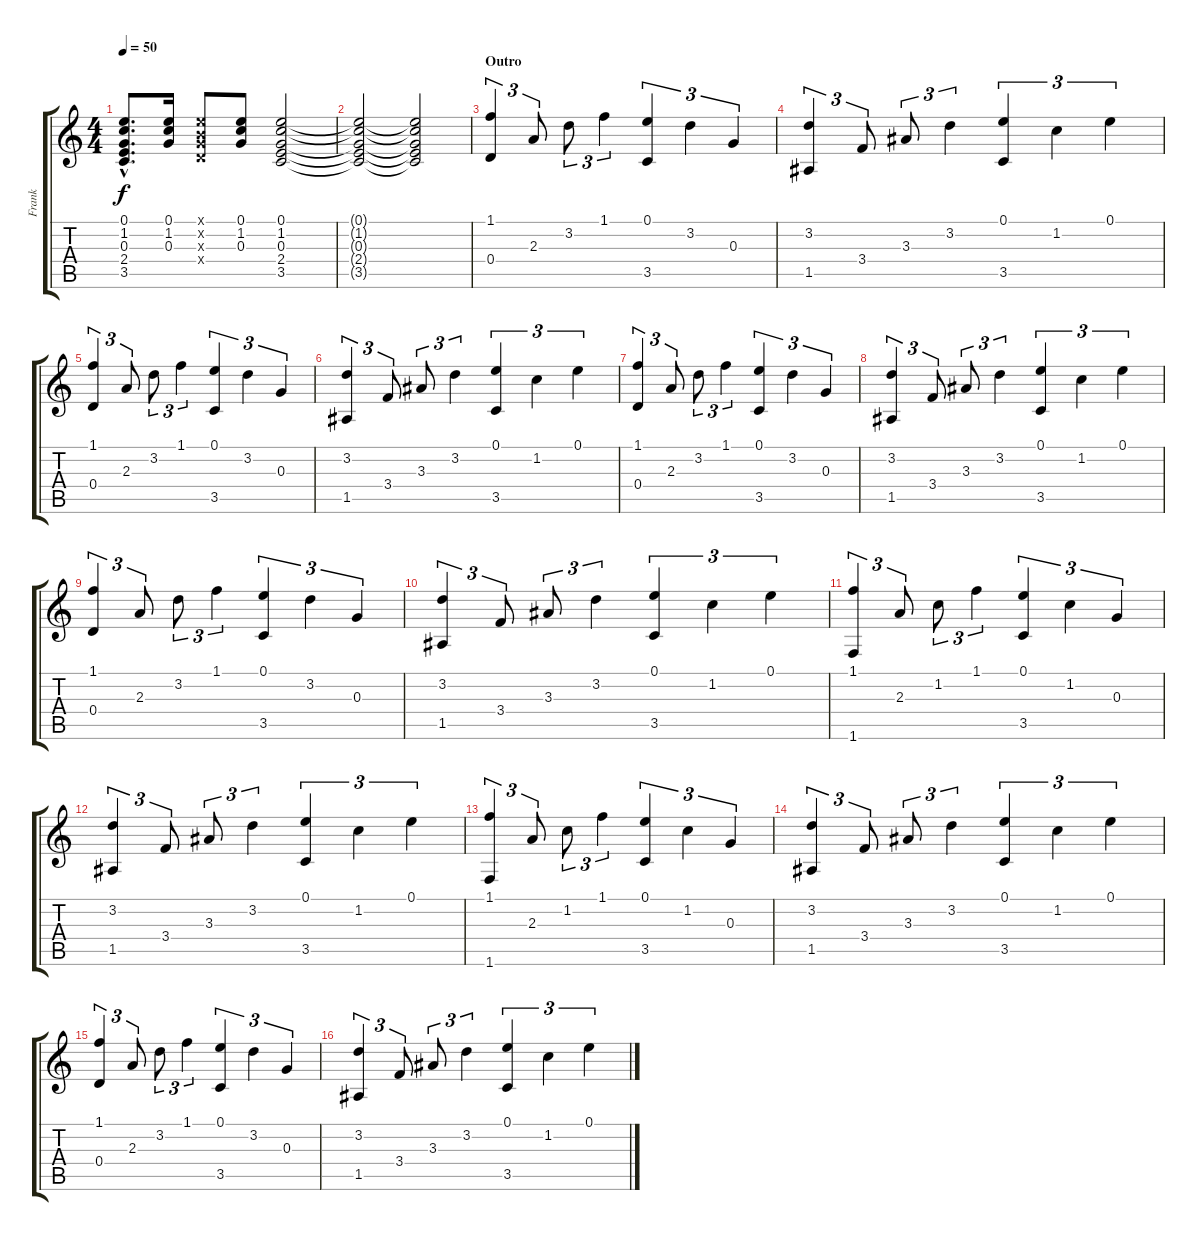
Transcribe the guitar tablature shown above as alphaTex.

\track ("Frank" "Frank") {instrument electricguitarclean}
\staff {score tabs}
\tuning (E4 B3 G3 D3 A2 E2) {hide}
\ts (4 4)
\tempo 50
\clef g2
\ks c
(0.1{hac} 1.2{hac} 0.3{hac} 2.4{hac} 3.5{hac}).8{d dy f} (0.1 1.2 0.3).16 (0.1{x} 0.2{x} 0.3{x} 0.4{x}).8 (0.1 1.2 0.3).8 (0.1 1.2 0.3 2.4 3.5).2 |
(0.1{t} 1.2{t} 0.3{t} 2.4{t} 3.5{t}).2 (0.1{t} 1.2{t} 0.3{t} 2.4{t} 3.5{t}).2 |
\section ("" "Outro")
(1.1 0.4).4{tu (3 2)} 2.3.8{tu (3 2)} 3.2.8{tu (3 2)} 1.1.4{tu (3 2)} (0.1 3.5).4{tu (3 2)} 3.2.4{tu (3 2)} 0.3.4{tu (3 2)} |
(3.2 1.5).4{tu (3 2)} 3.4.8{tu (3 2)} 3.3.8{tu (3 2)} 3.2.4{tu (3 2)} (0.1 3.5).4{tu (3 2)} 1.2.4{tu (3 2)} 0.1.4{tu (3 2)} |
(1.1 0.4).4{tu (3 2)} 2.3.8{tu (3 2)} 3.2.8{tu (3 2)} 1.1.4{tu (3 2)} (0.1 3.5).4{tu (3 2)} 3.2.4{tu (3 2)} 0.3.4{tu (3 2)} |
(3.2 1.5).4{tu (3 2)} 3.4.8{tu (3 2)} 3.3.8{tu (3 2)} 3.2.4{tu (3 2)} (0.1 3.5).4{tu (3 2)} 1.2.4{tu (3 2)} 0.1.4{tu (3 2)} |
(1.1 0.4).4{tu (3 2)} 2.3.8{tu (3 2)} 3.2.8{tu (3 2)} 1.1.4{tu (3 2)} (0.1 3.5).4{tu (3 2)} 3.2.4{tu (3 2)} 0.3.4{tu (3 2)} |
(3.2 1.5).4{tu (3 2)} 3.4.8{tu (3 2)} 3.3.8{tu (3 2)} 3.2.4{tu (3 2)} (0.1 3.5).4{tu (3 2)} 1.2.4{tu (3 2)} 0.1.4{tu (3 2)} |
(1.1 0.4).4{tu (3 2)} 2.3.8{tu (3 2)} 3.2.8{tu (3 2)} 1.1.4{tu (3 2)} (0.1 3.5).4{tu (3 2)} 3.2.4{tu (3 2)} 0.3.4{tu (3 2)} |
(3.2 1.5).4{tu (3 2)} 3.4.8{tu (3 2)} 3.3.8{tu (3 2)} 3.2.4{tu (3 2)} (0.1 3.5).4{tu (3 2)} 1.2.4{tu (3 2)} 0.1.4{tu (3 2)} |
(1.1 1.6).4{tu (3 2)} 2.3.8{tu (3 2)} 1.2.8{tu (3 2)} 1.1.4{tu (3 2)} (0.1 3.5).4{tu (3 2)} 1.2.4{tu (3 2)} 0.3.4{tu (3 2)} |
(3.2 1.5).4{tu (3 2)} 3.4.8{tu (3 2)} 3.3.8{tu (3 2)} 3.2.4{tu (3 2)} (0.1 3.5).4{tu (3 2)} 1.2.4{tu (3 2)} 0.1.4{tu (3 2)} |
(1.1 1.6).4{tu (3 2)} 2.3.8{tu (3 2)} 1.2.8{tu (3 2)} 1.1.4{tu (3 2)} (0.1 3.5).4{tu (3 2)} 1.2.4{tu (3 2)} 0.3.4{tu (3 2)} |
(3.2 1.5).4{tu (3 2)} 3.4.8{tu (3 2)} 3.3.8{tu (3 2)} 3.2.4{tu (3 2)} (0.1 3.5).4{tu (3 2)} 1.2.4{tu (3 2)} 0.1.4{tu (3 2)} |
(1.1 0.4).4{tu (3 2)} 2.3.8{tu (3 2)} 3.2.8{tu (3 2)} 1.1.4{tu (3 2)} (0.1 3.5).4{tu (3 2)} 3.2.4{tu (3 2)} 0.3.4{tu (3 2)} |
(3.2 1.5).4{tu (3 2)} 3.4.8{tu (3 2)} 3.3.8{tu (3 2)} 3.2.4{tu (3 2)} (0.1 3.5).4{tu (3 2)} 1.2.4{tu (3 2)} 0.1.4{tu (3 2)}
